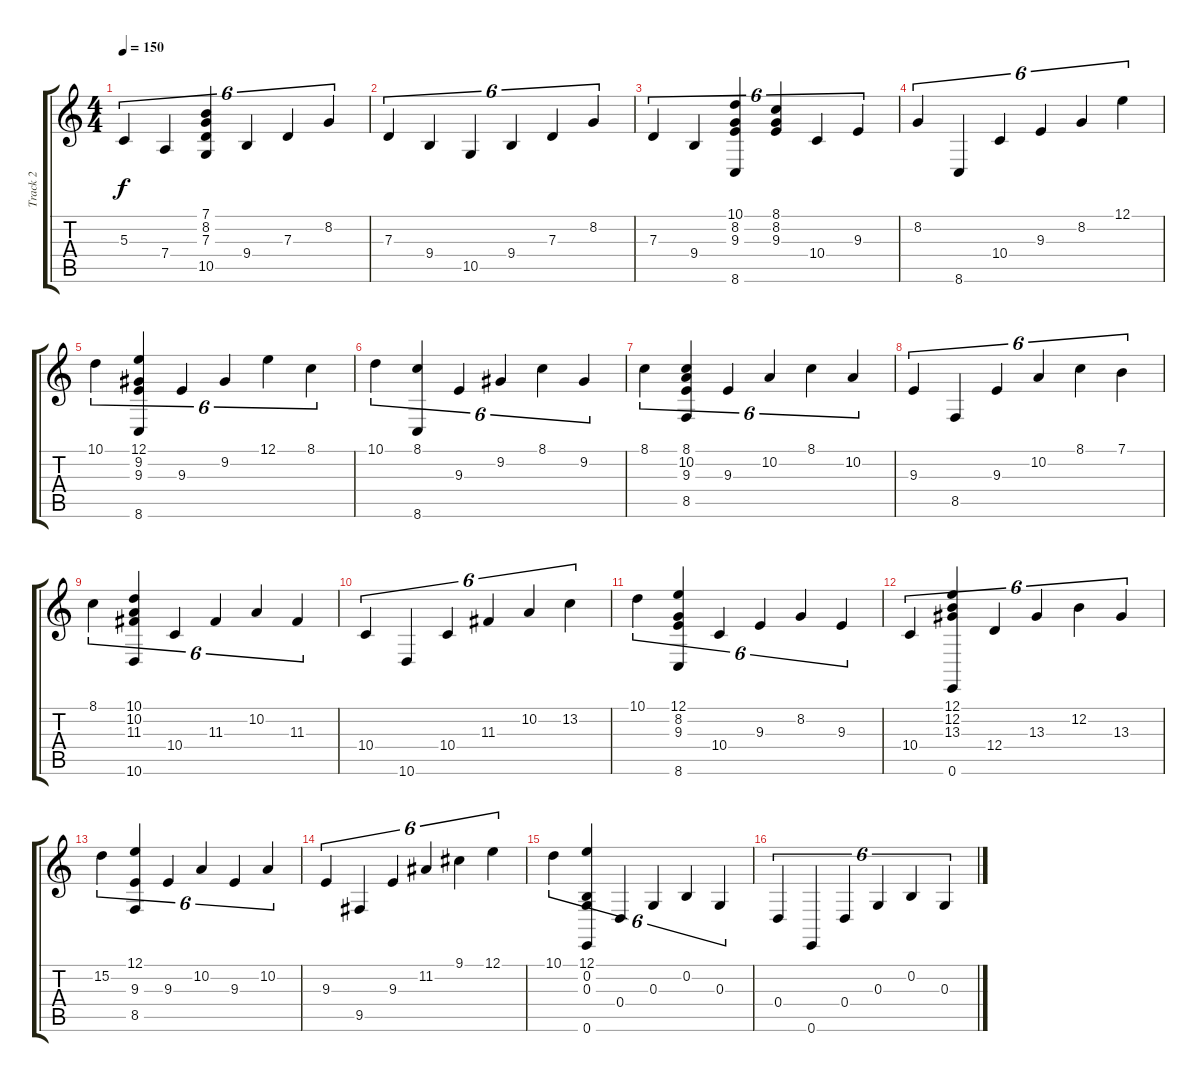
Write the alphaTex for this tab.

\track ("Track 2" "Track 2") {instrument stringensemble2}
\staff {score tabs}
\tuning (E4 B3 G3 D3 A2 E2) {hide}
\ts (4 4)
\tempo 150
\clef g2
\ks c
5.3.4{tu (6 4) dy f} 7.4.4{tu (6 4)} (7.1 8.2 7.3 10.5).4{tu (6 4)} 9.4.4{tu (6 4)} 7.3.4{tu (6 4)} 8.2.4{tu (6 4)} |
7.3.4{tu (6 4)} 9.4.4{tu (6 4)} 10.5.4{tu (6 4)} 9.4.4{tu (6 4)} 7.3.4{tu (6 4)} 8.2.4{tu (6 4)} |
7.3.4{tu (6 4)} 9.4.4{tu (6 4)} (10.1 8.2 9.3 8.6).4{tu (6 4)} (8.1 8.2 9.3).4{tu (6 4)} 10.4.4{tu (6 4)} 9.3.4{tu (6 4)} |
8.2.4{tu (6 4)} 8.6.4{tu (6 4)} 10.4.4{tu (6 4)} 9.3.4{tu (6 4)} 8.2.4{tu (6 4)} 12.1.4{tu (6 4)} |
10.1.4{tu (6 4)} (12.1 9.2 9.3 8.6).4{tu (6 4)} 9.3.4{tu (6 4)} 9.2.4{tu (6 4)} 12.1.4{tu (6 4)} 8.1.4{tu (6 4)} |
10.1.4{tu (6 4)} (8.1 8.6).4{tu (6 4)} 9.3.4{tu (6 4)} 9.2.4{tu (6 4)} 8.1.4{tu (6 4)} 9.2.4{tu (6 4)} |
8.1.4{tu (6 4)} (8.1 10.2 9.3 8.5).4{tu (6 4)} 9.3.4{tu (6 4)} 10.2.4{tu (6 4)} 8.1.4{tu (6 4)} 10.2.4{tu (6 4)} |
9.3.4{tu (6 4)} 8.5.4{tu (6 4)} 9.3.4{tu (6 4)} 10.2.4{tu (6 4)} 8.1.4{tu (6 4)} 7.1.4{tu (6 4)} |
8.1.4{tu (6 4)} (10.1 10.2 11.3 10.6).4{tu (6 4)} 10.4.4{tu (6 4)} 11.3.4{tu (6 4)} 10.2.4{tu (6 4)} 11.3.4{tu (6 4)} |
10.4.4{tu (6 4)} 10.6.4{tu (6 4)} 10.4.4{tu (6 4)} 11.3.4{tu (6 4)} 10.2.4{tu (6 4)} 13.2.4{tu (6 4)} |
10.1.4{tu (6 4)} (12.1 8.2 9.3 8.6).4{tu (6 4)} 10.4.4{tu (6 4)} 9.3.4{tu (6 4)} 8.2.4{tu (6 4)} 9.3.4{tu (6 4)} |
10.4.4{tu (6 4)} (12.1 12.2 13.3 0.6).4{tu (6 4)} 12.4.4{tu (6 4)} 13.3.4{tu (6 4)} 12.2.4{tu (6 4)} 13.3.4{tu (6 4)} |
15.2.4{tu (6 4)} (12.1 9.3 8.5).4{tu (6 4)} 9.3.4{tu (6 4)} 10.2.4{tu (6 4)} 9.3.4{tu (6 4)} 10.2.4{tu (6 4)} |
9.3.4{tu (6 4)} 9.5.4{tu (6 4)} 9.3.4{tu (6 4)} 11.2.4{tu (6 4)} 9.1.4{tu (6 4)} 12.1.4{tu (6 4)} |
10.1.4{tu (6 4)} (12.1 0.2 0.3 0.6).4{tu (6 4)} 0.4.4{tu (6 4)} 0.3.4{tu (6 4)} 0.2.4{tu (6 4)} 0.3.4{tu (6 4)} |
0.4.4{tu (6 4)} 0.6.4{tu (6 4)} 0.4.4{tu (6 4)} 0.3.4{tu (6 4)} 0.2.4{tu (6 4)} 0.3.4{tu (6 4)}
